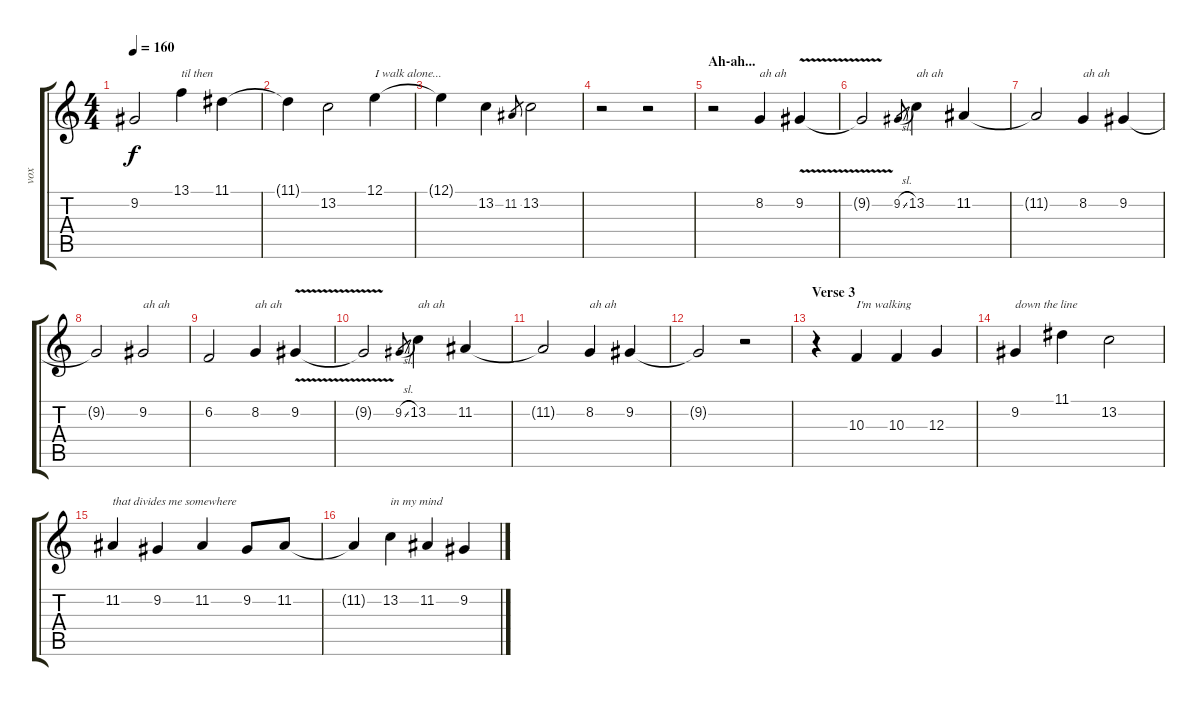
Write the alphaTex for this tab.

\track ("vox" "vox") {instrument shakuhachi}
\staff {score tabs}
\tuning (E4 B3 G3 D3 A2 E2) {hide}
\ts (4 4)
\tempo 160
\clef g2
\ks c
9.2{t}.2{dy f} 13.1.4{txt "til then"} 11.1.4 |
11.1{t}.4 13.2.2 12.1.4{txt "I walk alone..."} |
12.1{t}.4 13.2.4 11.2.8{gr} 13.2.2 |
r.2 r.2 |
\section ("" "Ah-ah...")
r.2 8.2.4{txt "ah ah"} 9.2{v}.4 |
9.2{t}.2 9.2{sl}.8{gr} 13.2.4{txt "ah ah"} 11.2.4 |
11.2{t}.2 8.2.4{txt "ah ah"} 9.2.4 |
9.2{t}.2 9.2.2{txt "ah ah"} |
6.2.2 8.2.4{txt "ah ah"} 9.2{v}.4 |
9.2{t}.2 9.2{sl}.8{gr} 13.2.4{txt "ah ah"} 11.2.4 |
11.2{t}.2 8.2.4{txt "ah ah"} 9.2.4 |
9.2{t}.2 r.2 |
\section ("" "Verse 3")
r.4 10.3.4{txt "I'm walking"} 10.3.4 12.3.4 |
9.2.4{txt "down the line"} 11.1.4 13.2.2 |
11.2.4{txt "that divides me somewhere"} 9.2.4 11.2.4 9.2.8 11.2.8 |
11.2{t}.4 13.2.4{txt "in my mind"} 11.2.4 9.2.4
